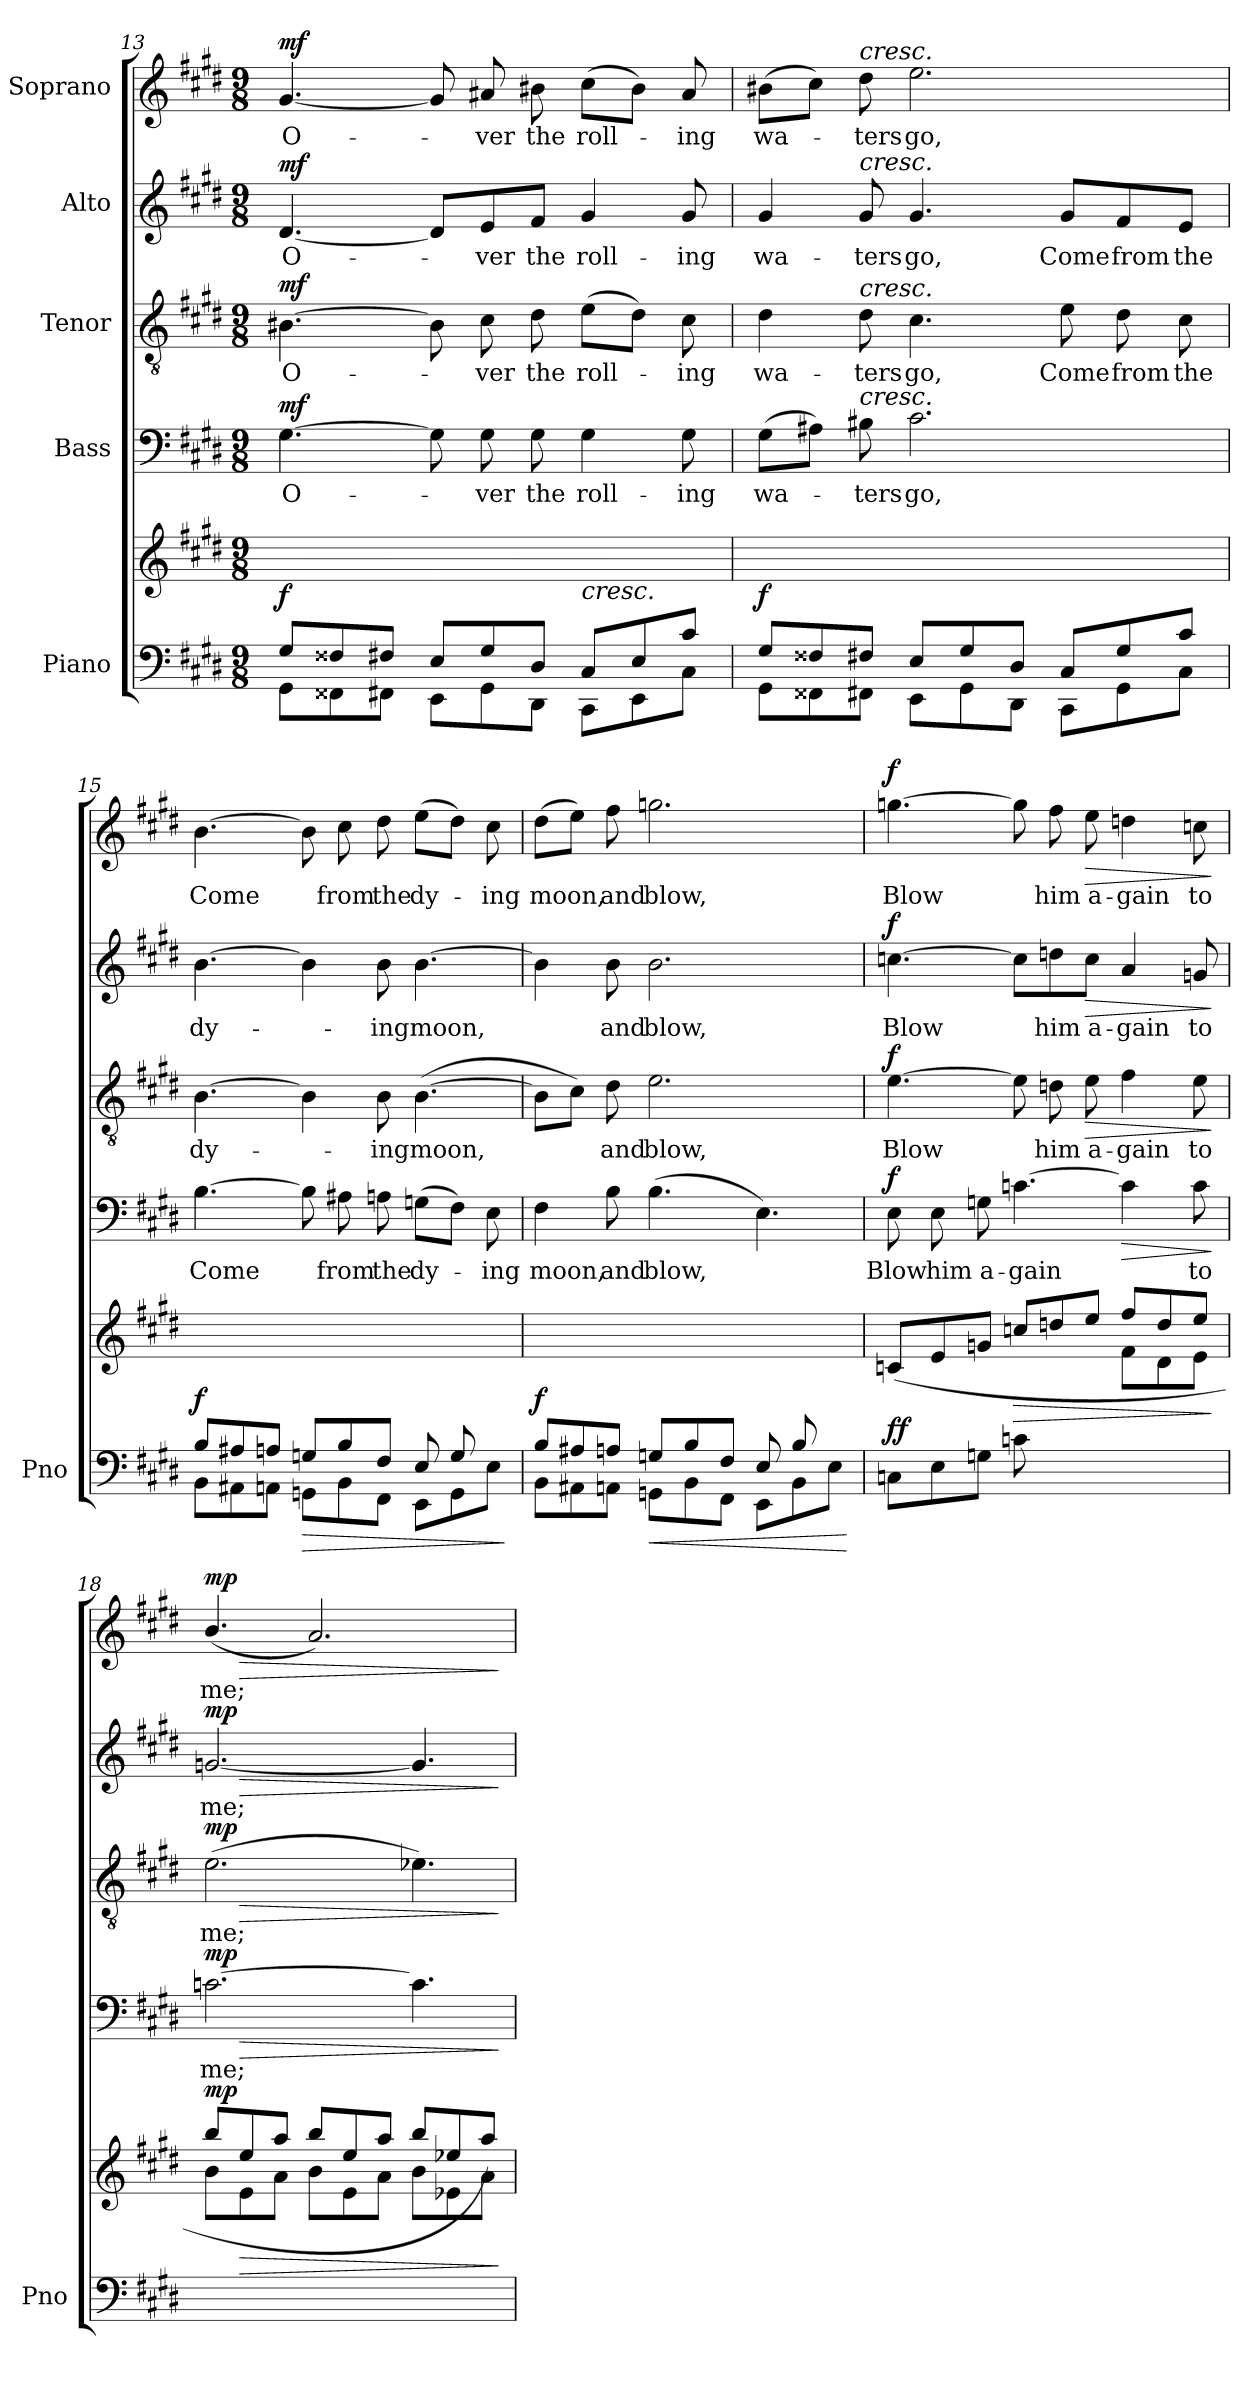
**kern	**kern	**dynam	**kern	**text	**dynam	**kern	**text	**dynam	**kern	**text	**dynam	**kern	**text	**dynam
*part5	*part5	*part5	*part4	*part4	*part4	*part3	*part3	*part3	*part2	*part2	*part2	*part1	*part1	*part1
*staff6	*staff5	*staff5/6	*staff4	*staff4	*staff4	*staff3	*staff3	*staff3	*staff2	*staff2	*staff2	*staff1	*staff1	*staff1
*I"Piano	*	*	*I"Bass	*	*	*I"Tenor	*	*	*I"Alto	*	*	*I"Soprano	*	*
*I'Pno	*	*	*	*	*	*	*	*	*	*	*	*	*	*
!!LO:LB:g=z
*clefF4	*clefG2	*	*clefF4	*	*	*clefGv2	*	*	*clefG2	*	*	*clefG2	*	*
*k[f#c#g#d#]	*k[f#c#g#d#]	*	*k[f#c#g#d#]	*	*	*k[f#c#g#d#]	*	*	*k[f#c#g#d#]	*	*	*k[f#c#g#d#]	*	*
*M9/8	*M9/8	*	*M9/8	*	*	*M9/8	*	*	*M9/8	*	*	*M9/8	*	*
=13	=13	=13	=13	=13	=13	=13	=13	=13	=13	=13	=13	=13	=13	=13
*^	*	*	*	*	*	*	*	*	*	*	*	*	*	*
!	!	!	!LO:DY:b	!	!LO:LY:b	!LO:DY:a	!	!LO:LY:b	!LO:DY:a	!	!LO:LY:b	!LO:DY:a	!	!LO:LY:b	!LO:DY:a
8G#/L	8GG#\L	2.ryy	f	[4.G#\	O-	mf	[4.B#X\	O-	mf	[4.d#/	O-	mf	[4.g#/	O-	mf
8F##X/	8FF##X\	.	.	.	.	.	.	.	.	.	.	.	.	.	.
8F#X/J	8FF#X\J	.	.	.	.	.	.	.	.	.	.	.	.	.	.
8E/L	8EE\L	.	.	8G#\]	.	.	8B#\]	.	.	8d#/L]	.	.	8g#/]	.	.
!	!	!	!	!	!LO:LY:b	!	!	!LO:LY:b	!	!	!LO:LY:b	!	!	!LO:LY:b	!
8G#/	8GG#\	.	.	8G#\	-ver	.	8c#\	-ver	.	8e/	-ver	.	8a#X/	-ver	.
!	!	!	!	!	!LO:LY:b	!	!	!LO:LY:b	!	!	!LO:LY:b	!	!	!LO:LY:b	!
8D#/J	8DD#\J	.	.	8G#\	the	.	8d#\	the	.	8f#/J	the	.	8b#X\	the	.
!	!	!LO:TX:b:i:t=cresc.	!	!	!	!	!	!	!	!	!	!	!	!	!
!	!	!	!	!	!LO:LY:b	!	!	!LO:LY:b	!	!	!LO:LY:b	!	!	!LO:LY:b	!
8C#/L	8CC#\L	4.ryy	.	4G#\	roll-	.	(>8e\L	roll-	.	4g#/	roll-	.	(>8cc#\L	roll-	.
8E/	8EE\	.	.	.	.	.	8d#\J)	.	.	.	.	.	8b#\J)	.	.
!	!	!	!	!	!LO:LY:b	!	!	!LO:LY:b	!	!	!LO:LY:b	!	!	!LO:LY:b	!
8c#/J	8C#\J	.	.	8G#\	-ing	.	8c#\	-ing	.	8g#/	-ing	.	8a#/	-ing	.
=14	=14	=14	=14	=14	=14	=14	=14	=14	=14	=14	=14	=14	=14	=14	=14
!	!	!	!LO:DY:b	!	!LO:LY:b	!	!	!LO:LY:b	!	!	!LO:LY:b	!	!	!LO:LY:b	!
8G#/L	8GG#\L	1ryy	f	(>8G#\L	wa-	.	4d#\	wa-	.	4g#/	wa-	.	(>8b#X\L	wa-	.
8F##X/	8FF##X\	.	.	8A#X\J)	.	.	.	.	.	.	.	.	8cc#\J)	.	.
!	!	!	!	!	!	!	!	!	!	!	!	!	!LO:TX:a:i:t=cresc.	!	!
!	!	!	!	!	!	!	!	!	!	!LO:TX:a:i:t=cresc.	!	!	!	!	!
!	!	!	!	!	!	!	!LO:TX:a:i:t=cresc.	!	!	!	!	!	!	!	!
!	!	!	!	!LO:TX:a:i:t=cresc.	!	!	!	!	!	!	!	!	!	!	!
!	!	!	!	!	!LO:LY:b	!	!	!LO:LY:b	!	!	!LO:LY:b	!	!	!LO:LY:b	!
8F#X/J	8FF#X\J	.	.	8B#X\	-ters	.	8d#\	-ters	.	8g#/	-ters	.	8dd#\	-ters	.
!	!	!	!	!	!LO:LY:b	!	!	!LO:LY:b	!	!	!LO:LY:b	!	!	!LO:LY:b	!
8E/L	8EE\L	.	.	2.c#\	go,	.	4.c#\	go,	.	4.g#/	go,	.	2.ee\	go,	.
8G#/	8GG#\	.	.	.	.	.	.	.	.	.	.	.	.	.	.
8D#/J	8DD#\J	.	.	.	.	.	.	.	.	.	.	.	.	.	.
!	!	!	!	!	!	!	!	!LO:LY:b	!	!	!LO:LY:b	!	!	!	!
8C#/L	8CC#\L	.	.	.	.	.	8e\	Come	.	8g#/L	Come	.	.	.	.
!	!	!	!	!	!	!	!	!LO:LY:b	!	!	!LO:LY:b	!	!	!	!
8G#/	8GG#\	.	.	.	.	.	8d#\	from	.	8f#/	from	.	.	.	.
!	!	!	!	!	!	!	!	!LO:LY:b	!	!	!LO:LY:b	!	!	!	!
8c#/J	8C#\J	8ryy	.	.	.	.	8c#\	the	.	8e/J	the	.	.	.	.
=15	=15	=15	=15	=15	=15	=15	=15	=15	=15	=15	=15	=15	=15	=15	=15
!	!	!	!LO:DY:b	!	!LO:LY:b	!	!	!LO:LY:b	!	!	!LO:LY:b	!	!	!LO:LY:b	!
(>8B/L	8BB\L	1ryy	f	[4.B\	Come	.	[4.B\	dy-	.	[4.b\	dy-	.	[4.b\	Come	.
8A#X/	8AA#X\	.	.	.	.	.	.	.	.	.	.	.	.	.	.
8An/J	8AAn\J	.	.	.	.	.	.	.	.	.	.	.	.	.	.
!	!	!	!LO:HP:b=2	!	!	!	!	!	!	!	!	!	!	!	!
8Gn/L	8GGn\L	.	>	8B\]	.	.	4B\]	.	.	4b\]	.	.	8b\]	.	.
!	!	!	!	!	!LO:LY:b	!	!	!	!	!	!	!	!	!LO:LY:b	!
8B/	8BB\	.	.	8A#X\	from	.	.	.	.	.	.	.	8cc#\	from	.
!	!	!	!	!	!LO:LY:b	!	!	!LO:LY:b	!	!	!LO:LY:b	!	!	!LO:LY:b	!
8F#/J	8FF#\J	.	.	8An\	the	.	8B\	-ing	.	8b\	-ing	.	8dd#\	the	.
!	!	!	!	!	!LO:LY:b	!	!	!LO:LY:b	!	!	!LO:LY:b	!	!	!LO:LY:b	!
8E/L	8EE\L	.	.	(>8Gn\L	dy-	.	(>[4.B\	moon,	.	[4.b\	moon,	.	(>8ee\L	dy-	.
8G/	8GG\	.	.	8F#\J)	.	.	.	.	.	.	.	.	8dd#\J)	.	.
!	!	!	!	!	!LO:LY:b	!	!	!	!	!	!	!	!	!LO:LY:b	!
8ryy	8E\J	8e\J)	.	8E\	-ing	.	.	.	.	.	.	.	8cc#\	-ing	.
*v	*v	*	*	*	*	*	*	*	*	*	*	*	*	*	*
.	.	]	.	.	.	.	.	.	.	.	.	.	.	.
=16	=16	=16	=16	=16	=16	=16	=16	=16	=16	=16	=16	=16	=16	=16
*^	*	*	*	*	*	*	*	*	*	*	*	*	*	*
!	!	!	!LO:DY:b	!	!LO:LY:b	!	!	!	!	!	!	!	!	!LO:LY:b	!
(>8B/L	8BB\L	1ryy	f	4F#\	moon,	.	8B\L]	.	.	4b\]	.	.	(>8dd#\L	moon,	.
8A#X/	8AA#X\	.	.	.	.	.	8c#\J)	.	.	.	.	.	8ee\J)	.	.
!	!	!	!	!	!LO:LY:b	!	!	!LO:LY:b	!	!	!LO:LY:b	!	!	!LO:LY:b	!
8An/J	8AAn\J	.	.	8B\	and	.	8d#\	and	.	8b\	and	.	8ff#\	and	.
!	!	!	!LO:HP:b=2	!	!LO:LY:b	!	!	!LO:LY:b	!	!	!LO:LY:b	!	!	!LO:LY:b	!
8Gn/L	8GGn\L	.	<	(>4.B\	blow,	.	2.e\	blow,	.	2.b\	blow,	.	2.ggn\	blow,	.
8B/	8BB\	.	.	.	.	.	.	.	.	.	.	.	.	.	.
8F#/J	8FF#\J	.	.	.	.	.	.	.	.	.	.	.	.	.	.
8E/L	8EE\L	.	.	4.E\)	.	.	.	.	.	.	.	.	.	.	.
8B/	8BB\	.	.	.	.	.	.	.	.	.	.	.	.	.	.
8ryy	8E\J	8e\J)	.	.	.	.	.	.	.	.	.	.	.	.	.
*v	*v	*	*	*	*	*	*	*	*	*	*	*	*	*	*
.	.	[	.	.	.	.	.	.	.	.	.	.	.	.
!!LO:PB:g=z
=17	=17	=17	=17	=17	=17	=17	=17	=17	=17	=17	=17	=17	=17	=17
*	*^	*	*	*	*	*	*	*	*	*	*	*	*	*
!	!	!	!LO:DY:b	!	!LO:LY:b	!LO:DY:a	!	!LO:LY:b	!LO:DY:a	!	!LO:LY:b	!LO:DY:a	!	!LO:LY:b	!LO:DY:a
(<8Cn\L	(>8cn/L	2ryy	ff	8E\	Blow	f	[4.e\	Blow	f	[4.ccn\	Blow	f	[4.ggn\	Blow	f
!	!	!	!	!	!LO:LY:b	!	!	!	!	!	!	!	!	!	!
8E\	8e/	.	.	8E\	him	.	.	.	.	.	.	.	.	.	.
!	!	!	!	!	!LO:LY:b	!	!	!	!	!	!	!	!	!	!
8Gn\J	8gn/J	.	.	8Gn\	a-	.	.	.	.	.	.	.	.	.	.
!	!	!	!LO:HP:b	!	!LO:LY:b	!	!	!	!	!	!	!	!	!	!
8cn\L	8ccn/L	.	>	[4.cn\	-gain	.	8e\]	.	.	8cc\L]	.	.	8gg\]	.	.
!	!	!	!	!	!	!	!	!LO:LY:b	!	!	!LO:LY:b	!	!	!LO:LY:b	!
2ryy	8ddn/	8dn\	.	.	.	.	8dn\	him	.	8ddn\	him	.	8ff#\	him	.
!	!	!	!	!	!	!	!	!LO:LY:b	!LO:HP:b	!	!LO:LY:b	!LO:HP:b	!	!LO:LY:b	!LO:HP:b
.	8ee/J	8e\J	.	.	.	.	8e\	a-	>	8cc\J	a-	>	8ee\	a-	>
!	!	!	!	!	!	!LO:HP:b	!	!LO:LY:b	!	!	!LO:LY:b	!	!	!LO:LY:b	!
.	8ff#/L	8f#\L	.	4c\]	.	>	4f#\	-gain	.	4a/	-gain	.	4ddn\	-gain	.
.	8dd/	8d\	.	.	.	.	.	.	.	.	.	.	.	.	.
!	!	!	!	!	!LO:LY:b	!	!	!LO:LY:b	!	!	!LO:LY:b	!	!	!LO:LY:b	!
8ryy	8ee/J	8e\J	.	8c\	to	.	8e\	to	.	8gn/	to	.	8ccn\	to	.
*	*v	*v	*	*	*	*	*	*	*	*	*	*	*	*	*
.	.	]	.	.	]	.	.	]	.	.	]	.	.	]
=18	=18	=18	=18	=18	=18	=18	=18	=18	=18	=18	=18	=18	=18	=18
!	!	!LO:HP:b	!	!LO:LY:b	!LO:HP:b	!	!LO:LY:b	!LO:HP:b	!	!LO:LY:b	!LO:HP:b	!	!LO:LY:b	!LO:HP:b
*	*^	*	*	*	*	*	*	*	*	*	*	*	*	*
!	!	!	!LO:DY:n=1:a	!	!	!LO:DY:n=1:a	!	!	!LO:DY:n=1:a	!	!	!LO:DY:n=1:a	!	!	!LO:DY:n=1:a
1ryy	8bb/L	8b\L	> mp	[2.cn\	me;	> mp	(>2.e\	me;	> mp	[2.gn/	me;	> mp	(<4.b/	me;	> mp
.	8ee/	8e\	.	.	.	.	.	.	.	.	.	.	.	.	.
.	8aa/J	8a\J	.	.	.	.	.	.	.	.	.	.	.	.	.
.	8bb/L	8b\L	.	.	.	.	.	.	.	.	.	.	2.a/)	.	.
.	8ee/	8e\	.	.	.	.	.	.	.	.	.	.	.	.	.
.	8aa/J	8a\J	.	.	.	.	.	.	.	.	.	.	.	.	.
.	8bb/L	8b\L	.	4.c\]	.	.	4.e-X\)	.	.	4.g/]	.	.	.	.	.
.	8ee-X/	8e-X\	.	.	.	.	.	.	.	.	.	.	.	.	.
8ryy	8aa/J)	8a\J)	.	.	.	.	.	.	.	.	.	.	.	.	.
*	*v	*v	*	*	*	*	*	*	*	*	*	*	*	*	*
.	.	]	.	.	]	.	.	]	.	.	]	.	.	]
=	=	=	=	=	=	=	=	=	=	=	=	=	=	=
*-	*-	*-	*-	*-	*-	*-	*-	*-	*-	*-	*-	*-	*-	*-
